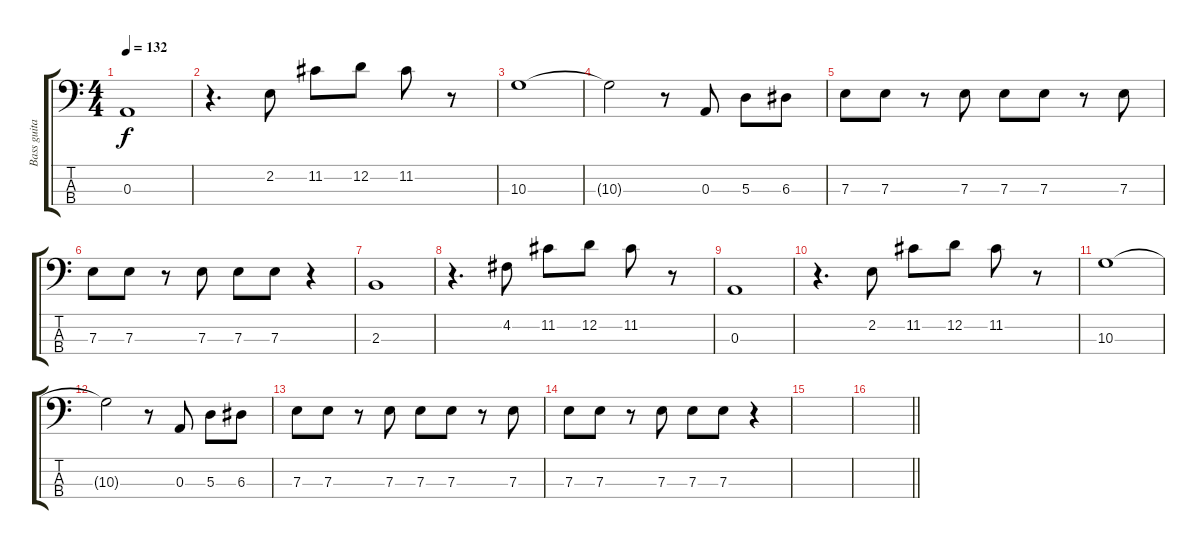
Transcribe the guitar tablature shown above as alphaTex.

\track ("Bass guitar" "Bass guita") {instrument electricbassfinger}
\staff {score tabs}
\tuning (G2 D2 A1 E1) {hide}
\ts (4 4)
\tempo 132
\clef f4
\ks c
0.3.1{dy f} |
r.4{d} 2.2.8 11.2.8 12.2.8 11.2.8 r.8 |
10.3.1 |
10.3{t}.2 r.8 0.3.8 5.3.8 6.3.8 |
7.3.8 7.3.8 r.8 7.3.8 7.3.8 7.3.8 r.8 7.3.8 |
7.3.8 7.3.8 r.8 7.3.8 7.3.8 7.3.8 r.4 |
2.3.1 |
r.4{d} 4.2.8 11.2.8 12.2.8 11.2.8 r.8 |
0.3.1 |
r.4{d} 2.2.8 11.2.8 12.2.8 11.2.8 r.8 |
10.3.1 |
10.3{t}.2 r.8 0.3.8 5.3.8 6.3.8 |
7.3.8 7.3.8 r.8 7.3.8 7.3.8 7.3.8 r.8 7.3.8 |
7.3.8 7.3.8 r.8 7.3.8 7.3.8 7.3.8 r.4 |
|
\barLineRight lightlight
